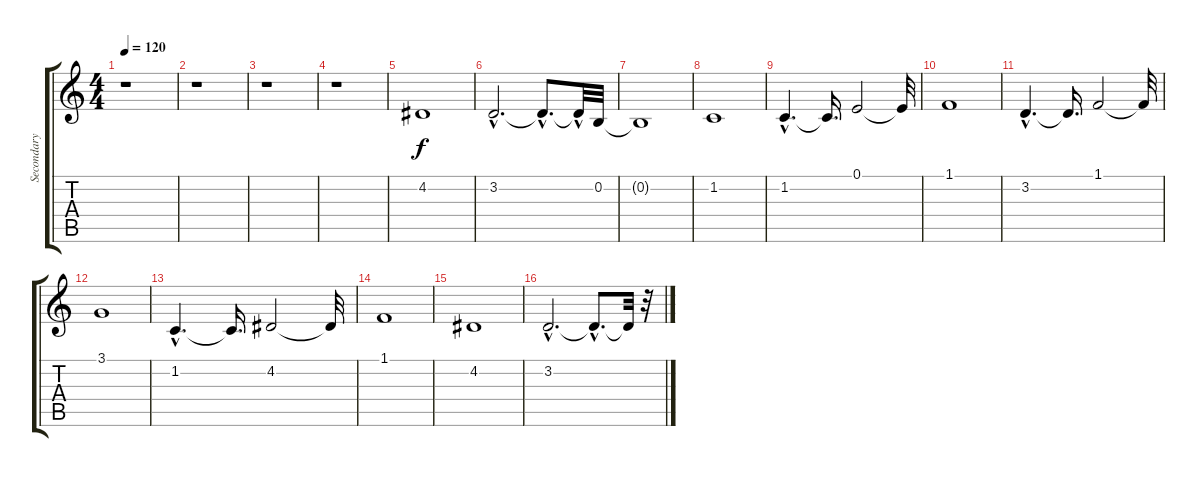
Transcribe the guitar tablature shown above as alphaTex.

\track ("Secondary Keyboard Melody" "Secondary ") {instrument stringensemble1}
\staff {score tabs}
\tuning (E4 B3 G3 D3 A2 E2) {hide}
\ts (4 4)
\tempo 120
\clef g2
\ks c
r.1{dy f} |
r.1 |
r.1 |
r.1 |
\section ("" "")
4.2.1 |
3.2{hac}.2{d} 3.2{hac t}.8{d} 3.2{hac t}.32 0.2.32 |
0.2{t}.1 |
1.2.1 |
1.2{hac}.4{d} 1.2{t}.16{d} 0.1.2 0.1{t}.32 |
1.1.1 |
3.2{hac}.4{d} 3.2{t}.16{d} 1.1.2 1.1{t}.32 |
3.1.1 |
1.2{hac}.4{d} 1.2{t}.16{d} 4.2.2 4.2{t}.32 |
1.1.1 |
4.2.1 |
3.2{hac}.2{d} 3.2{hac t}.8{d} 3.2{t}.32 r.32
